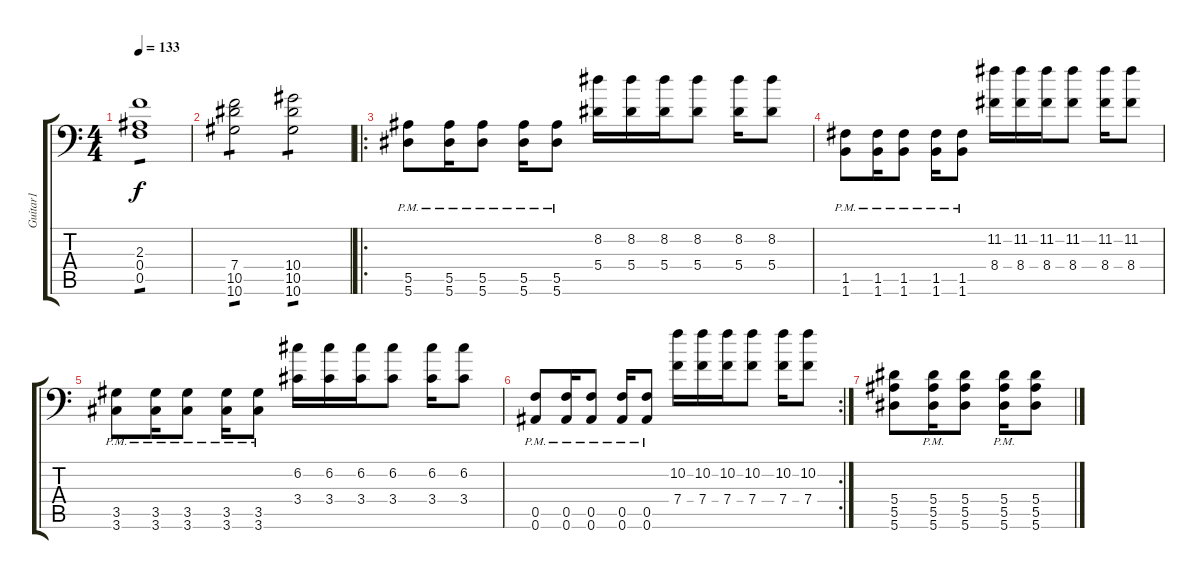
\track ("Guitar1" "Guitar1") {instrument distortionguitar}
\staff {score tabs}
\tuning (C4 G3 Eb3 Bb2 F2 Bb1) {hide}
\ts (4 4)
\tempo 133
\clef f4
\ks c
(2.3 0.4 0.5).1{tp 1 dy f} |
(7.4 10.5 10.6).2{tp 1} (10.4 10.5 10.6).2{tp 1} |
\ro
(5.5{pm} 5.6{pm}).8 (5.5{pm} 5.6{pm}).16 (5.5{pm} 5.6{pm}).8 (5.5{pm} 5.6{pm}).16 (5.5{pm} 5.6{pm}).8 (8.2 5.4).16 (8.2 5.4).16 (8.2 5.4).16 (8.2 5.4).8 (8.2 5.4).16 (8.2 5.4).8 |
(1.5{pm} 1.6{pm}).8 (1.5{pm} 1.6{pm}).16 (1.5{pm} 1.6{pm}).8 (1.5{pm} 1.6{pm}).16 (1.5{pm} 1.6{pm}).8 (11.2 8.4).16 (11.2 8.4).16 (11.2 8.4).16 (11.2 8.4).8 (11.2 8.4).16 (11.2 8.4).8 |
(3.5{pm} 3.6{pm}).8 (3.5{pm} 3.6{pm}).16 (3.5{pm} 3.6{pm}).8 (3.5{pm} 3.6{pm}).16 (3.5{pm} 3.6{pm}).8 (6.2 3.4).16 (6.2 3.4).16 (6.2 3.4).16 (6.2 3.4).8 (6.2 3.4).16 (6.2 3.4).8 |
\rc 2
(0.5{pm} 0.6{pm}).8 (0.5{pm} 0.6{pm}).16 (0.5{pm} 0.6{pm}).8 (0.5{pm} 0.6{pm}).16 (0.5{pm} 0.6{pm}).8 (10.2 7.4).16 (10.2 7.4).16 (10.2 7.4).16 (10.2 7.4).8 (10.2 7.4).16 (10.2 7.4).8 |
(5.4 5.5 5.6).8 (5.4{pm} 5.5{pm} 5.6{pm}).16 (5.4 5.5 5.6).8 (5.4{pm} 5.5{pm} 5.6{pm}).16 (5.4 5.5 5.6).8
